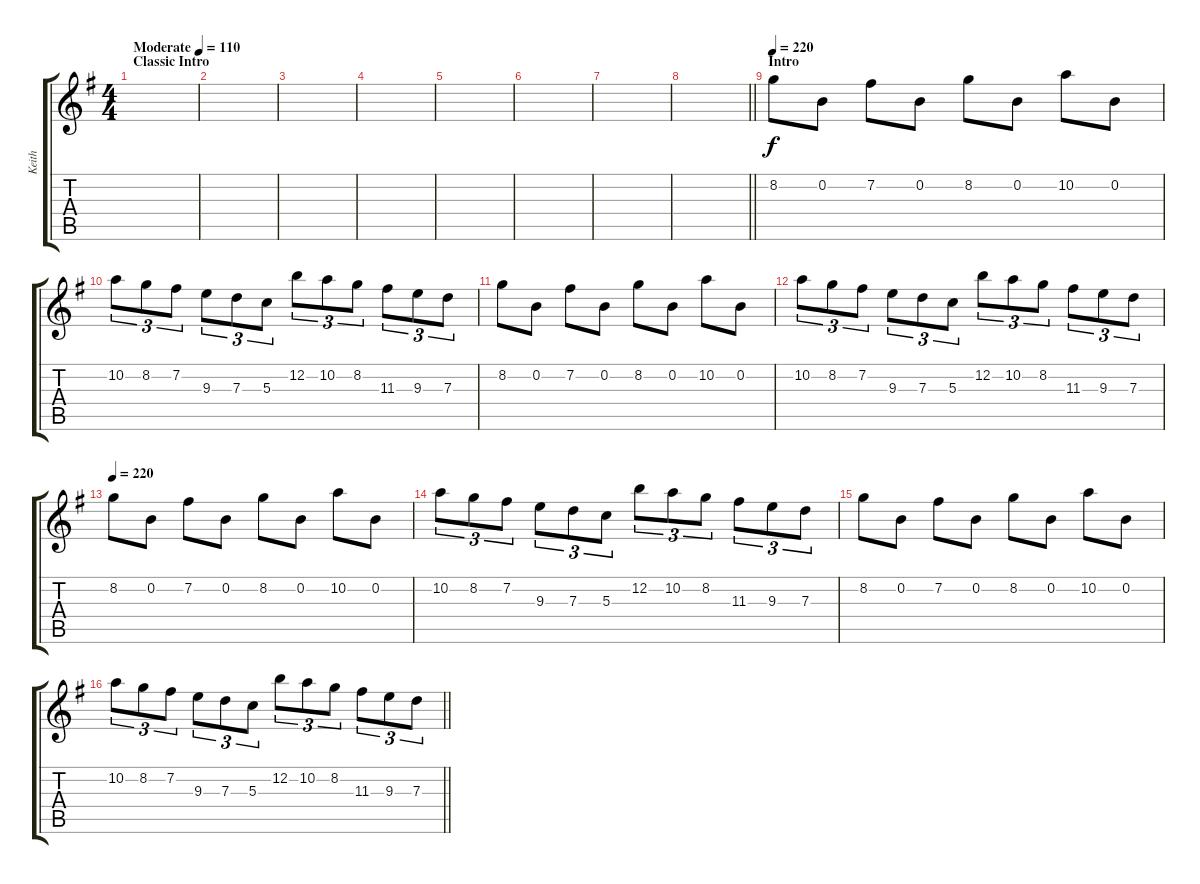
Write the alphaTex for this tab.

\track ("Keith" "Keith") {instrument distortionguitar}
\staff {score tabs}
\tuning (E4 B3 G3 D3 A2 E2) {hide}
\ts (4 4)
\section ("" "Classic Intro")
\tempo (110 "Moderate")
\clef g2
\ks g
|
|
|
|
|
|
|
\barLineRight lightlight
|
\section ("" "Intro")
\tempo 220
8.2.8 0.2.8 7.2.8 0.2.8 8.2.8 0.2.8 10.2.8 0.2.8 |
10.2.8{tu (3 2)} 8.2.8{tu (3 2)} 7.2.8{tu (3 2)} 9.3.8{tu (3 2)} 7.3.8{tu (3 2)} 5.3.8{tu (3 2)} 12.2.8{tu (3 2)} 10.2.8{tu (3 2)} 8.2.8{tu (3 2)} 11.3.8{tu (3 2)} 9.3.8{tu (3 2)} 7.3.8{tu (3 2)} |
8.2.8 0.2.8 7.2.8 0.2.8 8.2.8 0.2.8 10.2.8 0.2.8 |
10.2.8{tu (3 2)} 8.2.8{tu (3 2)} 7.2.8{tu (3 2)} 9.3.8{tu (3 2)} 7.3.8{tu (3 2)} 5.3.8{tu (3 2)} 12.2.8{tu (3 2)} 10.2.8{tu (3 2)} 8.2.8{tu (3 2)} 11.3.8{tu (3 2)} 9.3.8{tu (3 2)} 7.3.8{tu (3 2)} |
\tempo 220
8.2.8 0.2.8 7.2.8 0.2.8 8.2.8 0.2.8 10.2.8 0.2.8 |
10.2.8{tu (3 2)} 8.2.8{tu (3 2)} 7.2.8{tu (3 2)} 9.3.8{tu (3 2)} 7.3.8{tu (3 2)} 5.3.8{tu (3 2)} 12.2.8{tu (3 2)} 10.2.8{tu (3 2)} 8.2.8{tu (3 2)} 11.3.8{tu (3 2)} 9.3.8{tu (3 2)} 7.3.8{tu (3 2)} |
8.2.8 0.2.8 7.2.8 0.2.8 8.2.8 0.2.8 10.2.8 0.2.8 |
\barLineRight lightlight
10.2.8{tu (3 2)} 8.2.8{tu (3 2)} 7.2.8{tu (3 2)} 9.3.8{tu (3 2)} 7.3.8{tu (3 2)} 5.3.8{tu (3 2)} 12.2.8{tu (3 2)} 10.2.8{tu (3 2)} 8.2.8{tu (3 2)} 11.3.8{tu (3 2)} 9.3.8{tu (3 2)} 7.3.8{tu (3 2)}
